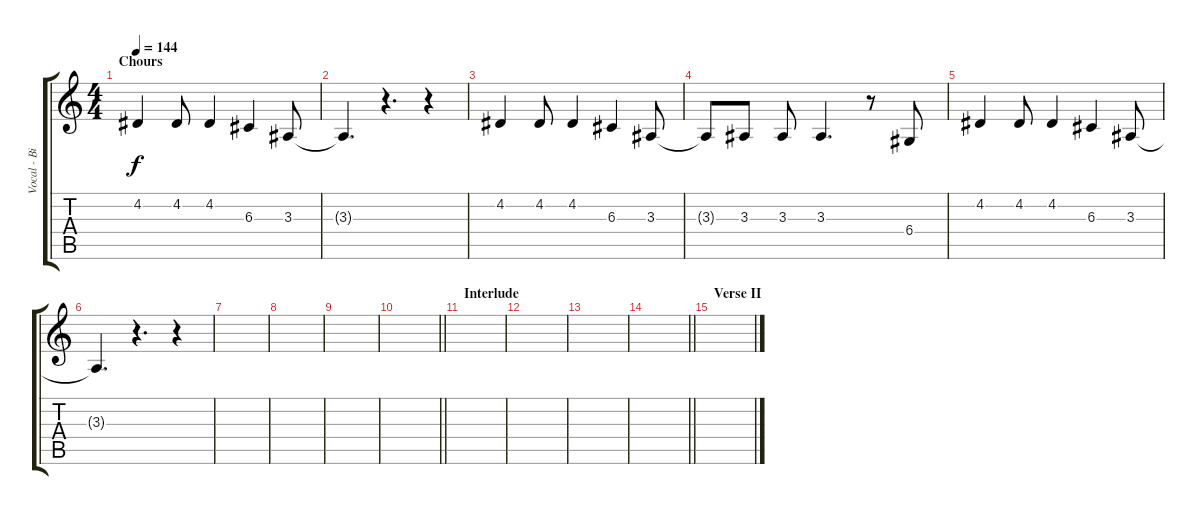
\track ("Vocal - Billie Joe" "Vocal - Bi") {instrument altosax}
\staff {score tabs}
\tuning (E4 B3 G3 D3 A2 E2) {hide}
\ts (4 4)
\section ("" "Chours")
\tempo 144
\clef g2
\ks c
4.2.4{dy f} 4.2.8 4.2.4 6.3.4 3.3.8 |
3.3{t}.4{d} r.4{d} r.4 |
4.2.4 4.2.8 4.2.4 6.3.4 3.3.8 |
3.3{t}.8 3.3.8 3.3.8 3.3.4{d} r.8 6.4.8 |
4.2.4 4.2.8 4.2.4 6.3.4 3.3.8 |
3.3{t}.4{d} r.4{d} r.4 |
|
|
|
\barLineRight lightlight
|
\section ("" "Interlude ")
|
|
|
\barLineRight lightlight
|
\section ("" "Verse II")
